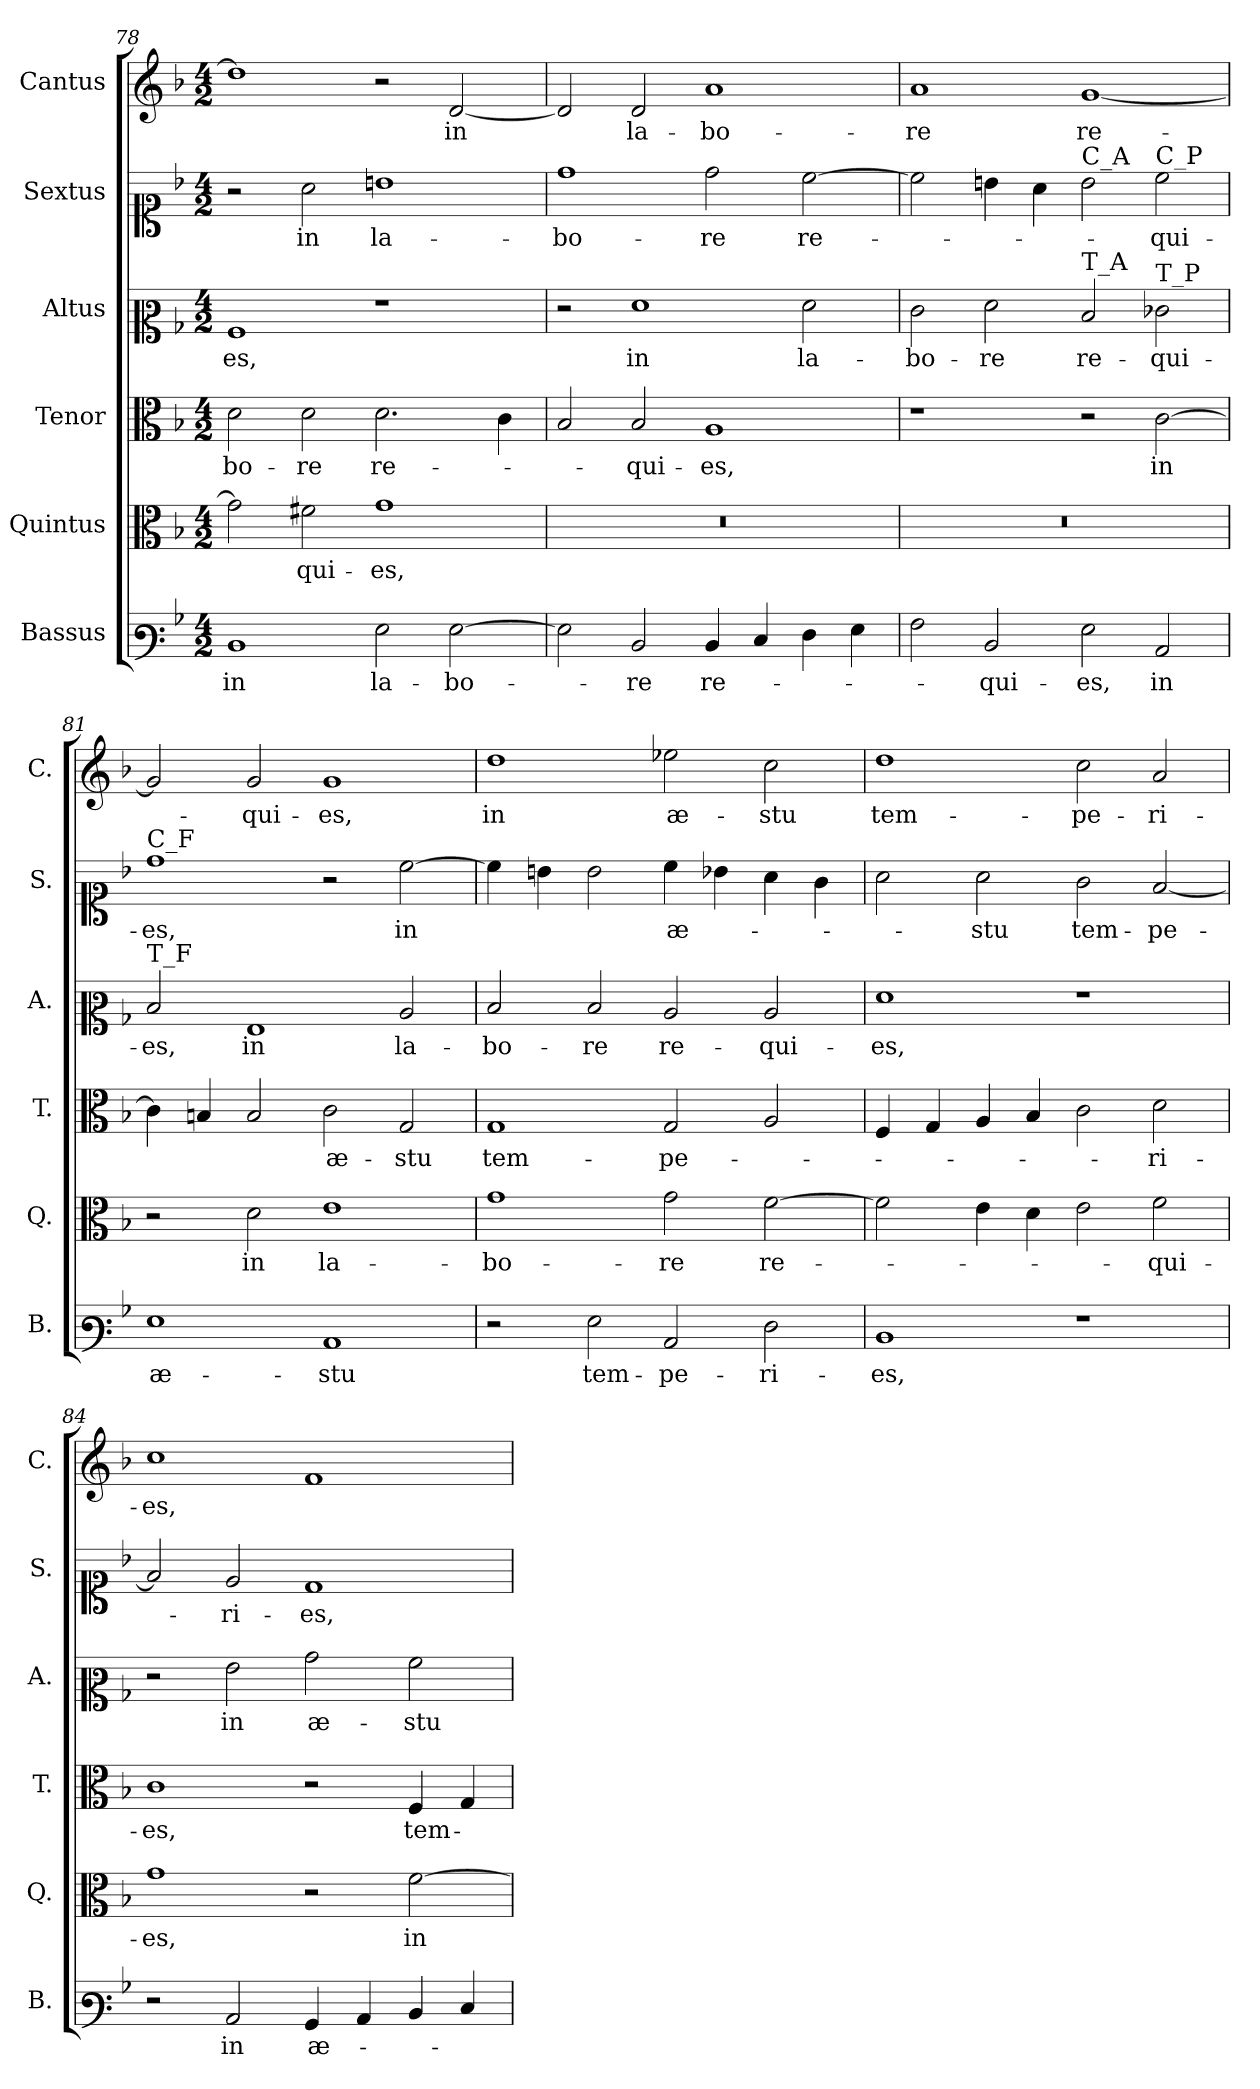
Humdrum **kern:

**kern	**text	**kern	**text	**kern	**text	**kern	**text	**kern	**text	**kern	**text
*part6	*part6	*part5	*part5	*part4	*part4	*part3	*part3	*part2	*part2	*part1	*part1
*staff6	*staff6	*staff5	*staff5	*staff4	*staff4	*staff3	*staff3	*staff2	*staff2	*staff1	*staff1
*I"Bassus	*	*I"Quintus	*	*I"Tenor	*	*I"Altus	*	*I"Sextus	*	*I"Cantus	*
*I'B.	*	*I'Q.	*	*I'T.	*	*I'A.	*	*I'S.	*	*I'C.	*
*clefF3	*	*clefC3	*	*clefC3	*	*clefC2	*	*clefC1	*	*clefG2	*
*k[b-]	*	*k[b-]	*	*k[b-]	*	*k[b-]	*	*k[b-]	*	*k[b-]	*
*M4/2	*	*M4/2	*	*M4/2	*	*M4/2	*	*M4/2	*	*M4/2	*
=78	=78	=78	=78	=78	=78	=78	=78	=78	=78	=78	=78
1D	in	2g\]	.	2d\	-bo-	1A	-es,	2r	.	1dd]	.
.	.	2f#X\	-qui-	2d\	-re	.	.	2a\	in	.	.
2G\	la-	1g	-es,	2.d\	re-	1r	.	1bn	la-	2r	.
[2G\	-bo-	.	.	.	.	.	.	.	.	[2d/	in
.	.	.	.	4c\	.	.	.	.	.	.	.
=79	=79	=79	=79	=79	=79	=79	=79	=79	=79	=79	=79
!	!	!LO:N:vis=1	!	!	!	!	!	!	!	!	!
2G\]	.	0r	.	2B-/	.	2r	.	1dd	-bo-	2d/]	.
2D/	-re	.	.	2B-/	-qui-	1f	in	.	.	2d/	la-
4D/	re-	.	.	1A	-es,	.	.	2dd\	-re	1a	-bo-
4E/	.	.	.	.	.	.	.	.	.	.	.
4F\	.	.	.	.	.	2f\	la-	[2cc\	re-	.	.
4G\	.	.	.	.	.	.	.	.	.	.	.
=80	=80	=80	=80	=80	=80	=80	=80	=80	=80	=80	=80
!	!	!LO:N:vis=1	!	!	!	!	!	!	!	!	!
2A\	.	0r	.	1r	.	2e\	-bo-	2cc\]	.	1a	-re
2D/	-qui-	.	.	.	.	2f\	-re	4bn\	.	.	.
.	.	.	.	.	.	.	.	4a\	.	.	.
!	!	!	!	!	!	!	!	!LO:TX:a:t=C_A	!	!	!
!	!	!	!	!	!	!LO:TX:a:t=T_A	!	!	!	!	!
2G\	-es,	.	.	2r	.	2d/	re-	2b\	.	[1g	re-
!	!	!	!	!	!	!	!	!LO:TX:a:t=C_P	!	!	!
!	!	!	!	!	!	!LO:TX:a:t=T_P	!	!	!	!	!
2C/	in	.	.	[2c\	in	2e-X\	-qui-	2cc\	-qui-	.	.
=81	=81	=81	=81	=81	=81	=81	=81	=81	=81	=81	=81
!	!	!	!	!	!	!	!	!LO:TX:a:t=C_F	!	!	!
!	!	!	!	!	!	!LO:TX:a:t=T_F	!	!	!	!	!
1G	æ-	2r	.	4c\]	.	2d/	-es,	1dd	-es,	2g/]	.
.	.	.	.	4Bn/	.	.	.	.	.	.	.
.	.	2d\	in	2B/	.	1G	in	.	.	2g/	-qui-
1C	-stu	1e	la-	2c\	æ-	.	.	2r	.	1g	-es,
.	.	.	.	2G/	-stu	2c/	la-	[2cc\	in	.	.
!!LO:LB:g=z
=82	=82	=82	=82	=82	=82	=82	=82	=82	=82	=82	=82
2r	.	1g	-bo-	1G	tem-	2d/	-bo-	4cc\]	.	1dd	in
.	.	.	.	.	.	.	.	4bn\	.	.	.
2G\	tem-	.	.	.	.	2d/	-re	2b\	.	.	.
2C/	-pe-	2g\	-re	2G/	-pe-	2c/	re-	4cc\	æ-	2ee-X\	æ-
.	.	.	.	.	.	.	.	4b-X\	.	.	.
2F\	-ri-	[2f\	re-	2A/	.	2c/	-qui-	4a\	.	2cc\	-stu
.	.	.	.	.	.	.	.	4g\	.	.	.
!!LO:PB:g=z
=83	=83	=83	=83	=83	=83	=83	=83	=83	=83	=83	=83
1D	-es,	2f\]	.	4F/	.	1f	-es,	2a\	.	1dd	tem-
.	.	.	.	4G/	.	.	.	.	.	.	.
.	.	4e\	.	4A/	.	.	.	2a\	-stu	.	.
.	.	4d\	.	4B-/	.	.	.	.	.	.	.
1r	.	2e\	.	2c\	.	1r	.	2g\	tem-	2cc\	-pe-
.	.	2f\	-qui-	2d\	-ri-	.	.	[2f/	-pe-	2a/	-ri-
=84	=84	=84	=84	=84	=84	=84	=84	=84	=84	=84	=84
2r	.	1g	-es,	1c	-es,	2r	.	2f/]	.	1cc	-es,
2C/	in	.	.	.	.	2g\	in	2e/	-ri-	.	.
4BB-/	æ-	2r	.	2r	.	2b-\	æ-	1d	-es,	1f	.
4C/	.	.	.	.	.	.	.	.	.	.	.
4D/	.	[2f\	in	4F/	tem-	2a\	-stu	.	.	.	.
4E/	.	.	.	4G/	.	.	.	.	.	.	.
=	=	=	=	=	=	=	=	=	=	=	=
*-	*-	*-	*-	*-	*-	*-	*-	*-	*-	*-	*-
